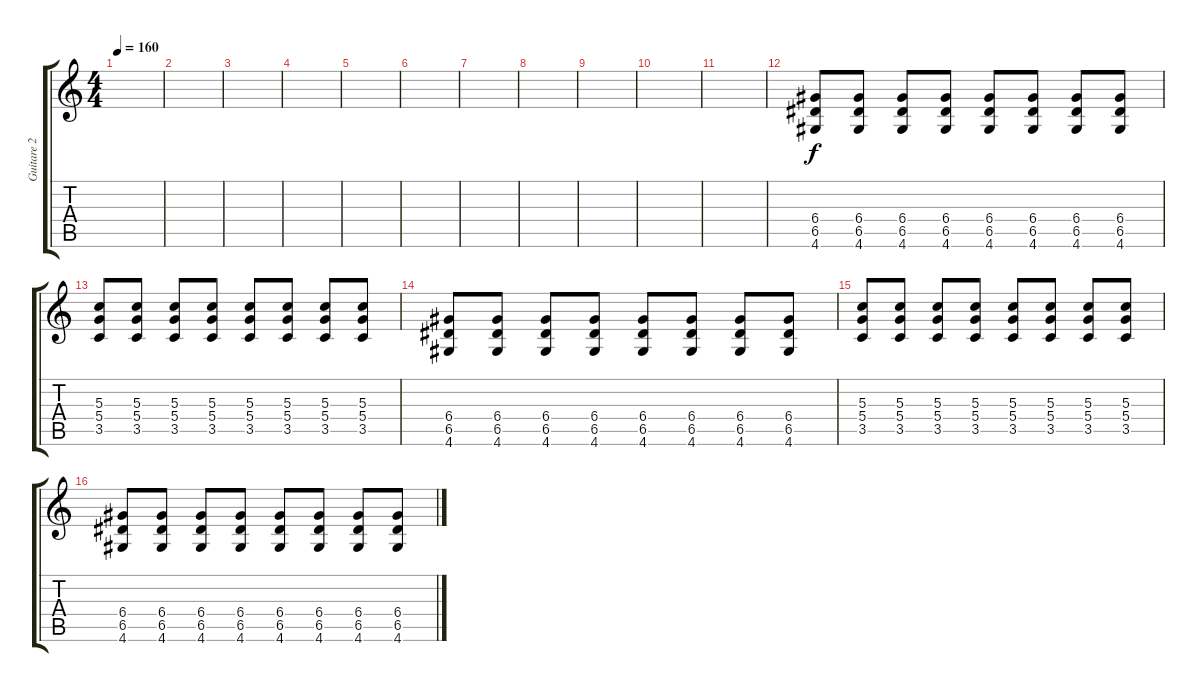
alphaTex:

\track ("Guitare 2" "Guitare 2") {instrument distortionguitar}
\staff {score tabs}
\tuning (E4 B3 G3 D3 A2 E2) {hide}
\ts (4 4)
\tempo 160
\clef g2
\ks c
|
|
|
|
|
|
|
|
|
|
|
(6.4 6.5 4.6).8 (6.4 6.5 4.6).8 (6.4 6.5 4.6).8 (6.4 6.5 4.6).8 (6.4 6.5 4.6).8 (6.4 6.5 4.6).8 (6.4 6.5 4.6).8 (6.4 6.5 4.6).8 |
(5.3 5.4 3.5).8 (5.3 5.4 3.5).8 (5.3 5.4 3.5).8 (5.3 5.4 3.5).8 (5.3 5.4 3.5).8 (5.3 5.4 3.5).8 (5.3 5.4 3.5).8 (5.3 5.4 3.5).8 |
(6.4 6.5 4.6).8 (6.4 6.5 4.6).8 (6.4 6.5 4.6).8 (6.4 6.5 4.6).8 (6.4 6.5 4.6).8 (6.4 6.5 4.6).8 (6.4 6.5 4.6).8 (6.4 6.5 4.6).8 |
(5.3 5.4 3.5).8 (5.3 5.4 3.5).8 (5.3 5.4 3.5).8 (5.3 5.4 3.5).8 (5.3 5.4 3.5).8 (5.3 5.4 3.5).8 (5.3 5.4 3.5).8 (5.3 5.4 3.5).8 |
(6.4 6.5 4.6).8 (6.4 6.5 4.6).8 (6.4 6.5 4.6).8 (6.4 6.5 4.6).8 (6.4 6.5 4.6).8 (6.4 6.5 4.6).8 (6.4 6.5 4.6).8 (6.4 6.5 4.6).8
